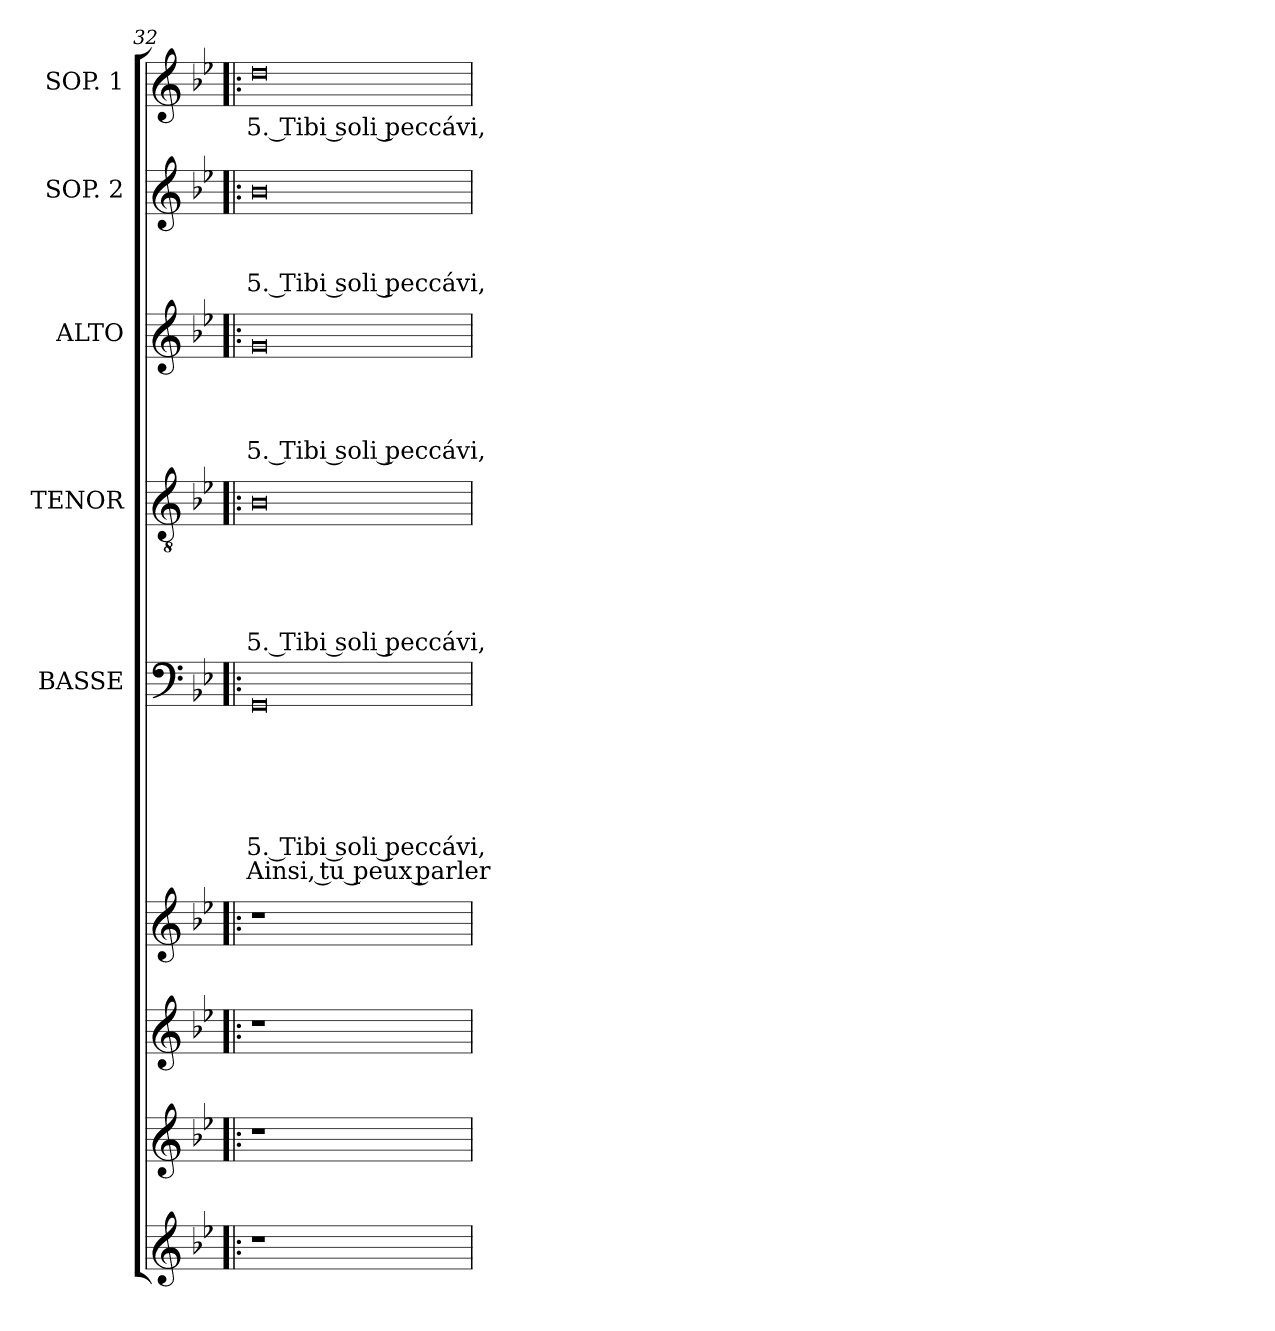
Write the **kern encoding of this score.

**kern	**kern	**kern	**kern	**kern	**text	**text	**text	**text	**text	**text	**text	**kern	**text	**text	**text	**text	**text	**kern	**text	**text	**text	**text	**kern	**text	**text	**text	**kern	**text
*part9	*part8	*part7	*part6	*part5	*part5	*part5	*part5	*part5	*part5	*part5	*part5	*part4	*part4	*part4	*part4	*part4	*part4	*part3	*part3	*part3	*part3	*part3	*part2	*part2	*part2	*part2	*part1	*part1
*staff9	*staff8	*staff7	*staff6	*staff5	*staff5	*staff5	*staff5	*staff5	*staff5	*staff5	*staff5	*staff4	*staff4	*staff4	*staff4	*staff4	*staff4	*staff3	*staff3	*staff3	*staff3	*staff3	*staff2	*staff2	*staff2	*staff2	*staff1	*staff1
*	*	*	*	*I"BASSE	*	*	*	*	*	*	*	*I"TENOR	*	*	*	*	*	*I"ALTO	*	*	*	*	*I"SOP. 2	*	*	*	*I"SOP. 1	*
*	*	*	*	*I'BAS.	*	*	*	*	*	*	*	*I'TEN.	*	*	*	*	*	*I'ALT.	*	*	*	*	*I'SOP. 2	*	*	*	*I'SOP. 1	*
!!LO:PB:g=z
*clefG2	*clefG2	*clefG2	*clefG2	*clefF4	*	*	*	*	*	*	*	*clefGv2	*	*	*	*	*	*clefG2	*	*	*	*	*clefG2	*	*	*	*clefG2	*
*k[b-e-]	*k[b-e-]	*k[b-e-]	*k[b-e-]	*k[b-e-]	*	*	*	*	*	*	*	*k[b-e-]	*	*	*	*	*	*k[b-e-]	*	*	*	*	*k[b-e-]	*	*	*	*k[b-e-]	*
*B-:	*B-:	*B-:	*B-:	*B-:	*	*	*	*	*	*	*	*B-:	*	*	*	*	*	*B-:	*	*	*	*	*B-:	*	*	*	*B-:	*
=32!|:	=32!|:	=32!|:	=32!|:	=32!|:	=32!|:	=32!|:	=32!|:	=32!|:	=32!|:	=32!|:	=32!|:	=32!|:	=32!|:	=32!|:	=32!|:	=32!|:	=32!|:	=32!|:	=32!|:	=32!|:	=32!|:	=32!|:	=32!|:	=32!|:	=32!|:	=32!|:	=32!|:	=32!|:
!	!	!	!	!	!	!	!	!	!	!LO:LY:b	!LO:LY:b	!	!	!	!	!	!LO:LY:b	!	!	!	!	!LO:LY:b	!	!	!	!LO:LY:b	!	!LO:LY:b
1r	1r	1r	1r	0GG	.	.	.	.	.	5. Tibi soli peccávi,	Ainsi, tu peux parler	0B-	.	.	.	.	5. Tibi soli peccávi,	0g	.	.	.	5. Tibi soli peccávi,	0b-	.	.	5. Tibi soli peccávi,	0dd	5. Tibi soli peccávi,
1ryy	1ryy	1ryy	1ryy	.	.	.	.	.	.	.	.	.	.	.	.	.	.	.	.	.	.	.	.	.	.	.	.	.
=	=	=	=	=	=	=	=	=	=	=	=	=	=	=	=	=	=	=	=	=	=	=	=	=	=	=	=	=
*-	*-	*-	*-	*-	*-	*-	*-	*-	*-	*-	*-	*-	*-	*-	*-	*-	*-	*-	*-	*-	*-	*-	*-	*-	*-	*-	*-	*-
